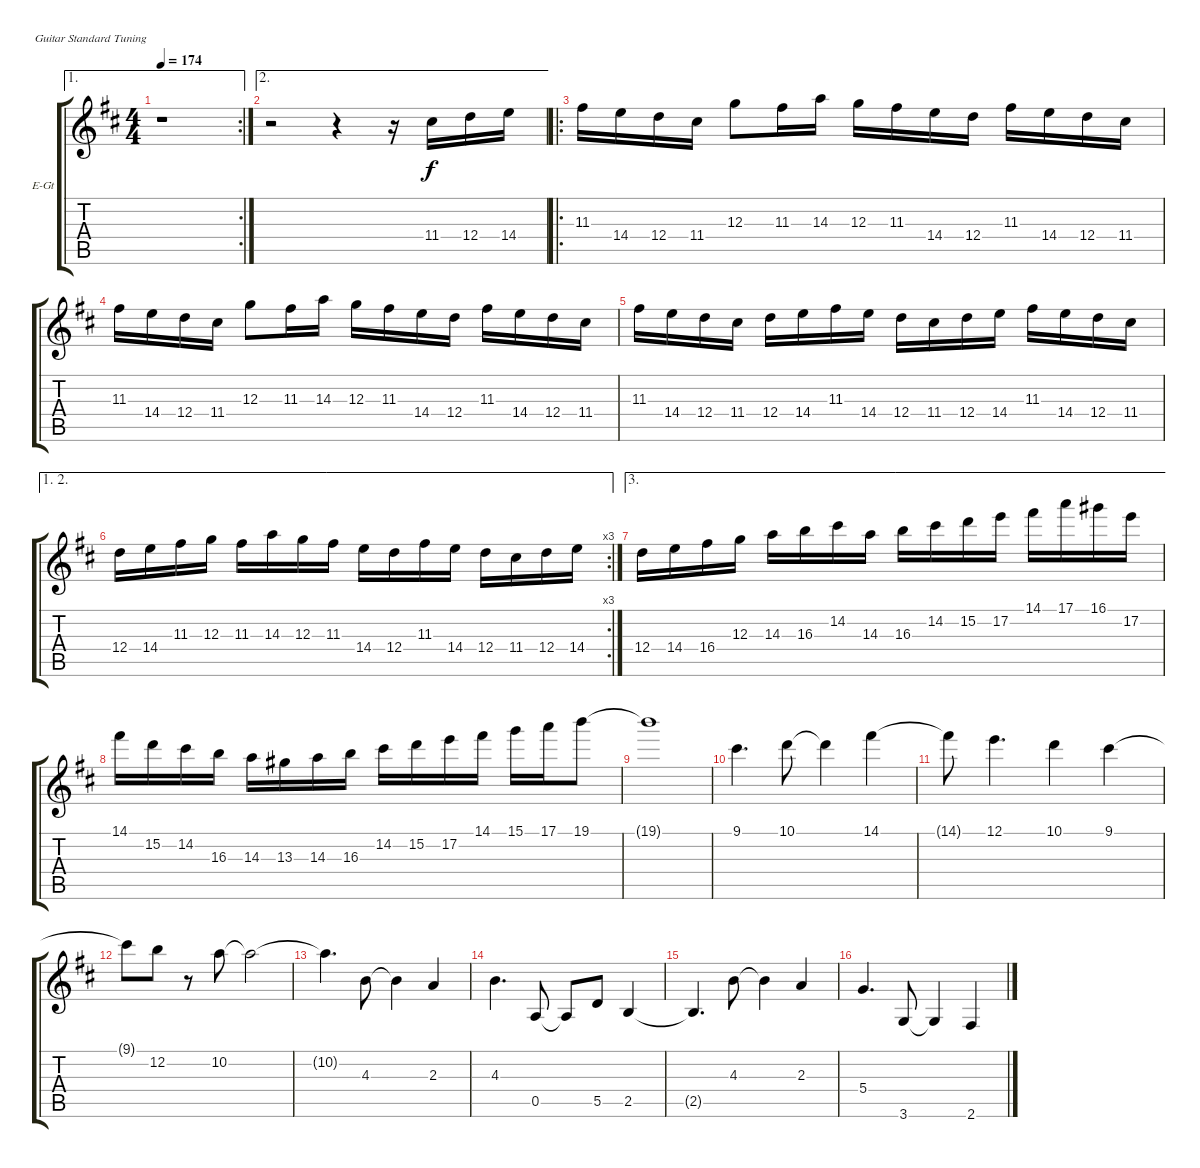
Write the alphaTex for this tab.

\bracketExtendMode groupsimilarinstruments
\firstSystemTrackNameOrientation horizontal
\otherSystemsTrackNameOrientation horizontal
\track ("Track 1" "E-Gt") {instrument distortionguitar}
\staff {score tabs}
\tuning (E4 B3 G3 D3 A2 E2)
\ae 1
\rc 2
\ts (4 4)
\tempo 174
\clef g2
\ks bminor
r.1{dy f} |
\ae 2
r.2 r.4 r.16 11.4.16 12.4.16 14.4.16 |
\ro
11.3.16 14.4.16 12.4.16 11.4.16 12.3.8 11.3.16 14.3.16 12.3.16 11.3.16 14.4.16 12.4.16 11.3.16 14.4.16 12.4.16 11.4.16 |
11.3.16 14.4.16 12.4.16 11.4.16 12.3.8 11.3.16 14.3.16 12.3.16 11.3.16 14.4.16 12.4.16 11.3.16 14.4.16 12.4.16 11.4.16 |
11.3.16 14.4.16 12.4.16 11.4.16 12.4.16 14.4.16 11.3.16 14.4.16 12.4.16 11.4.16 12.4.16 14.4.16 11.3.16 14.4.16 12.4.16 11.4.16 |
\ae (1 2)
\rc 3
12.4.16 14.4.16 11.3.16 12.3.16 11.3.16 14.3.16 12.3.16 11.3.16 14.4.16 12.4.16 11.3.16 14.4.16 12.4.16 11.4.16 12.4.16 14.4.16 |
\ae 3
12.4.16 14.4.16 16.4.16 12.3.16 14.3.16 16.3.16 14.2.16 14.3.16 16.3.16 14.2.16 15.2.16 17.2.16 14.1.16 17.1.16 16.1.16 17.2.16 |
14.1.16 15.2.16 14.2.16 16.3.16 14.3.16 13.3.16 14.3.16 16.3.16 14.2.16 15.2.16 17.2.16 14.1.16 15.1.16 17.1.16 19.1.8 |
19.1{t}.1 |
9.1.4{d} 10.1.8 10.1{t}.4 14.1.4 |
14.1{t}.8 12.1.4{d} 10.1.4 9.1.4 |
9.1{t}.8 12.2.8 r.8 10.2.8 10.2{t}.2 |
10.2{t}.4{d} 4.3.8 4.3{t}.4 2.3.4 |
4.3.4{d} 0.5.8 0.5{t}.8 5.5.8 2.5.4 |
2.5{t}.4{d} 4.3.8 4.3{t}.4 2.3.4 |
5.4.4{d} 3.6.8 3.6{t}.4 2.6.4
